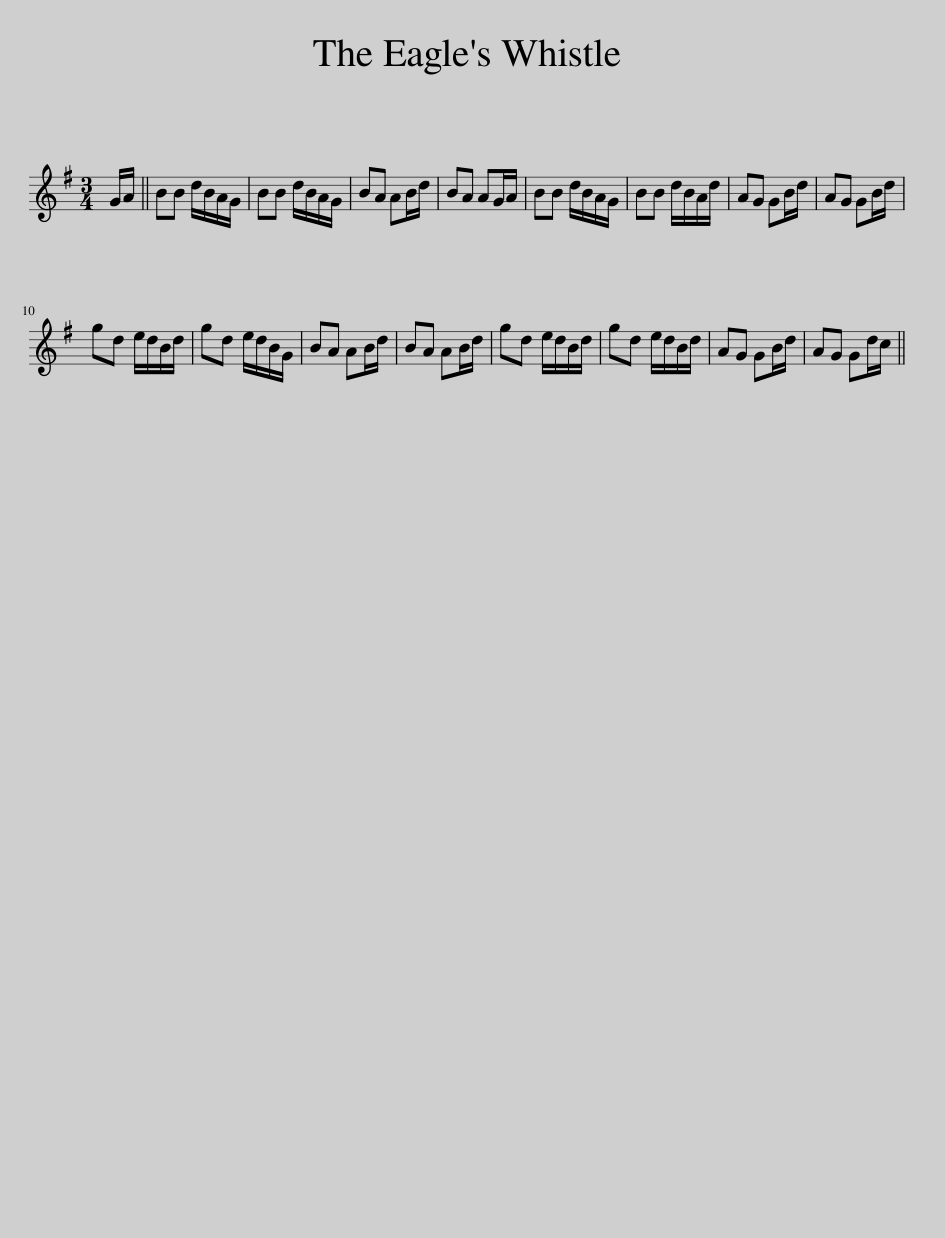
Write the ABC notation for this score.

X:1
L:1/8
M:3/4
I:linebreak $
K:G
V:1 treble
V:1
 G/A/ || BB d/B/A/G/ | BB d/B/A/G/ | BA AB/d/ | BA AG/A/ | %5
 BB d/B/A/G/ | BB d/B/A/d/ | AG GB/d/ | AG GB/d/ |$ gd e/d/B/d/ | %10
 gd e/d/B/G/ | BA AB/d/ | BA AB/d/ | gd e/d/B/d/ | gd e/d/B/d/ | %15
 AG GB/d/ | AG Gd/c/ || %17
